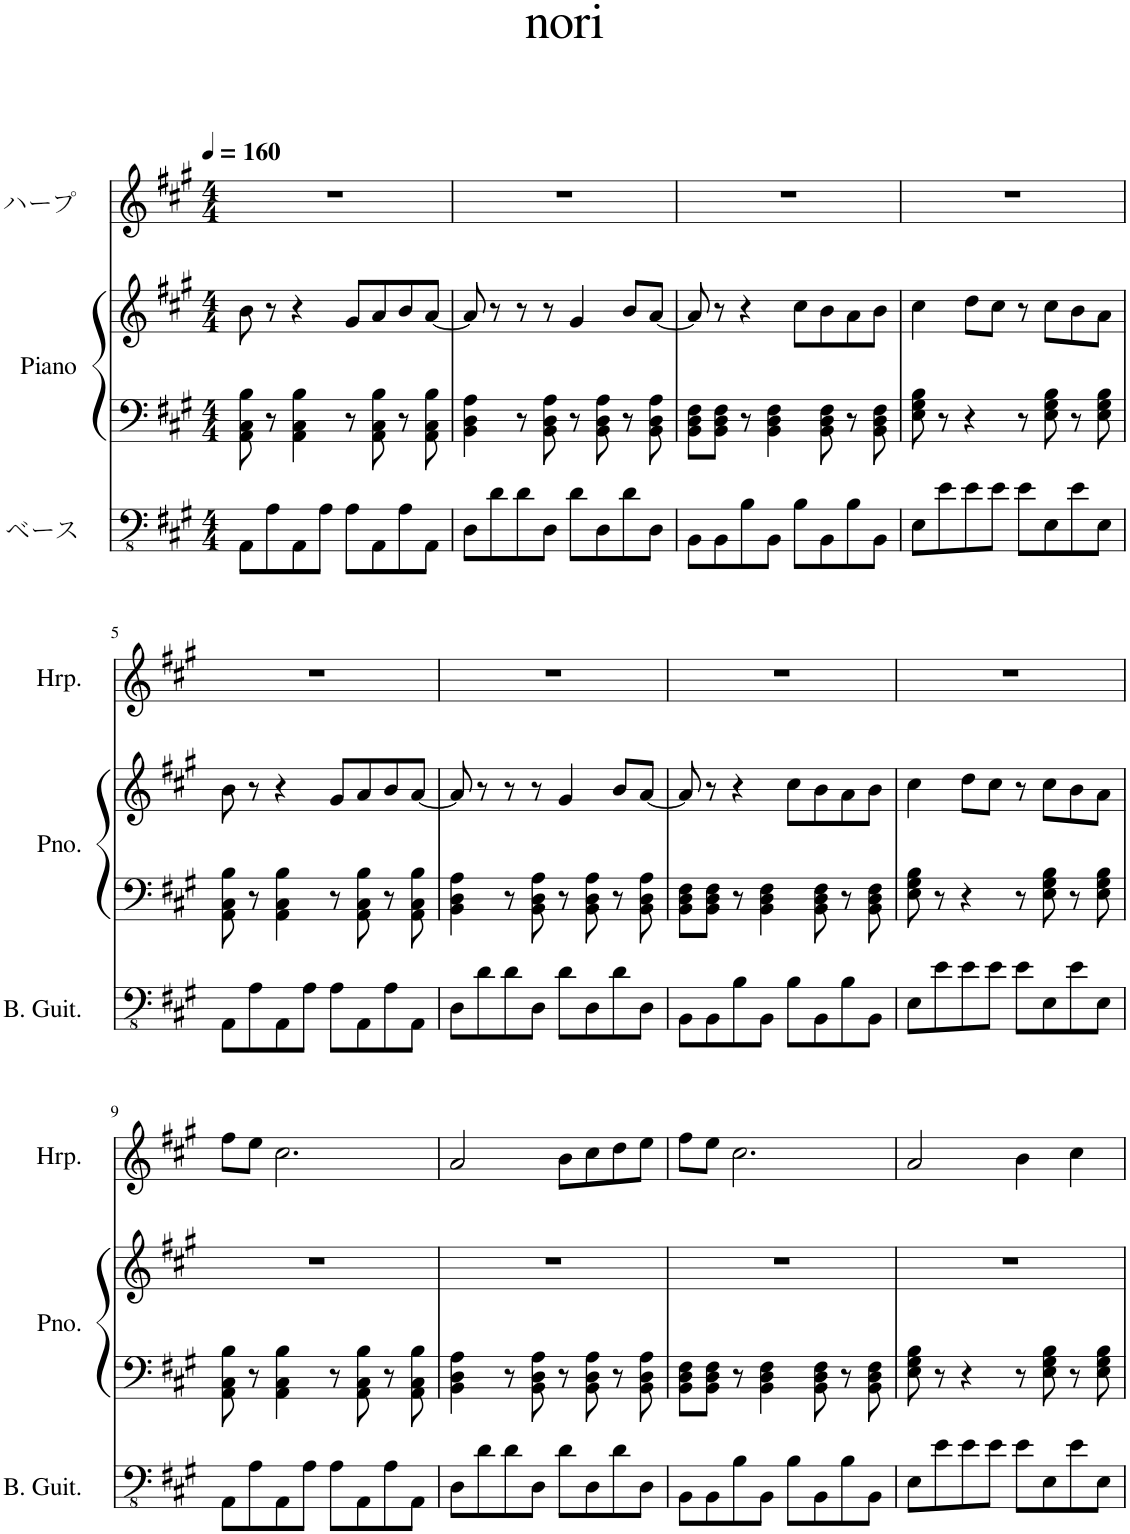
**kern	**kern	**kern	**kern
*part3	*part2	*part2	*part1
*staff4	*staff3	*staff2	*staff1
*I"ベース	*I"Piano	*	*I"ハープ
*	*I'Pno.	*	*
*clefFv4	*clefF4	*clefG2	*clefG2
*k[f#c#g#]	*k[f#c#g#]	*k[f#c#g#]	*k[f#c#g#]
*M4/4	*M4/4	*M4/4	*M4/4
*MM160	*MM160	*MM160	*MM160
=1	=1	=1	=1
8AAA\L	8AA\ 8C#\ 8B\	8b\	1r
8AA\	8r	8r	.
8AAA\	4AA\ 4C#\ 4B\	4r	.
8AA\J	.	.	.
8AA\L	8r	8g#/L	.
8AAA\	8AA\ 8C#\ 8B\	8a/	.
8AA\	8r	8b/	.
8AAA\J	8AA\ 8C#\ 8B\	[8a/J	.
=2	=2	=2	=2
8DD\L	4BB\ 4D\ 4A\	8a/]	1r
8D\	.	8r	.
8D\	8r	8r	.
8DD\J	8BB\ 8D\ 8A\	8r	.
8D\L	8r	4g#/	.
8DD\	8BB\ 8D\ 8A\	.	.
8D\	8r	8b/L	.
8DD\J	8BB\ 8D\ 8A\	[8a/J	.
=3	=3	=3	=3
8BBB\L	8BB\ 8D\ 8F#\L	8a/]	1r
8BBB\	8BB\ 8D\ 8F#\J	8r	.
8BB\	8r	4r	.
8BBB\J	4BB\ 4D\ 4F#\	.	.
8BB\L	.	8cc#\L	.
8BBB\	8BB\ 8D\ 8F#\	8b\	.
8BB\	8r	8a\	.
8BBB\J	8BB\ 8D\ 8F#\	8b\J	.
=4	=4	=4	=4
8EE\L	8E\ 8G#\ 8B\	4cc#\	1r
8E\	8r	.	.
8E\	4r	8dd\L	.
8E\J	.	8cc#\J	.
8E\L	8r	8r	.
8EE\	8E\ 8G#\ 8B\	8cc#\L	.
8E\	8r	8b\	.
8EE\J	8E\ 8G#\ 8B\	8a\J	.
!!LO:LB:g=z
=5	=5	=5	=5
8AAA\L	8AA\ 8C#\ 8B\	8b\	1r
8AA\	8r	8r	.
8AAA\	4AA\ 4C#\ 4B\	4r	.
8AA\J	.	.	.
8AA\L	8r	8g#/L	.
8AAA\	8AA\ 8C#\ 8B\	8a/	.
8AA\	8r	8b/	.
8AAA\J	8AA\ 8C#\ 8B\	[8a/J	.
=6	=6	=6	=6
8DD\L	4BB\ 4D\ 4A\	8a/]	1r
8D\	.	8r	.
8D\	8r	8r	.
8DD\J	8BB\ 8D\ 8A\	8r	.
8D\L	8r	4g#/	.
8DD\	8BB\ 8D\ 8A\	.	.
8D\	8r	8b/L	.
8DD\J	8BB\ 8D\ 8A\	[8a/J	.
=7	=7	=7	=7
8BBB\L	8BB\ 8D\ 8F#\L	8a/]	1r
8BBB\	8BB\ 8D\ 8F#\J	8r	.
8BB\	8r	4r	.
8BBB\J	4BB\ 4D\ 4F#\	.	.
8BB\L	.	8cc#\L	.
8BBB\	8BB\ 8D\ 8F#\	8b\	.
8BB\	8r	8a\	.
8BBB\J	8BB\ 8D\ 8F#\	8b\J	.
=8	=8	=8	=8
8EE\L	8E\ 8G#\ 8B\	4cc#\	1r
8E\	8r	.	.
8E\	4r	8dd\L	.
8E\J	.	8cc#\J	.
8E\L	8r	8r	.
8EE\	8E\ 8G#\ 8B\	8cc#\L	.
8E\	8r	8b\	.
8EE\J	8E\ 8G#\ 8B\	8a\J	.
!!LO:LB:g=z
=9	=9	=9	=9
8AAA\L	8AA\ 8C#\ 8B\	1r	8ff#\L
8AA\	8r	.	8ee\J
8AAA\	4AA\ 4C#\ 4B\	.	2.cc#\
8AA\J	.	.	.
8AA\L	8r	.	.
8AAA\	8AA\ 8C#\ 8B\	.	.
8AA\	8r	.	.
8AAA\J	8AA\ 8C#\ 8B\	.	.
=10	=10	=10	=10
8DD\L	4BB\ 4D\ 4A\	1r	2a/
8D\	.	.	.
8D\	8r	.	.
8DD\J	8BB\ 8D\ 8A\	.	.
8D\L	8r	.	8b\L
8DD\	8BB\ 8D\ 8A\	.	8cc#\
8D\	8r	.	8dd\
8DD\J	8BB\ 8D\ 8A\	.	8ee\J
=11	=11	=11	=11
8BBB\L	8BB\ 8D\ 8F#\L	1r	8ff#\L
8BBB\	8BB\ 8D\ 8F#\J	.	8ee\J
8BB\	8r	.	2.cc#\
8BBB\J	4BB\ 4D\ 4F#\	.	.
8BB\L	.	.	.
8BBB\	8BB\ 8D\ 8F#\	.	.
8BB\	8r	.	.
8BBB\J	8BB\ 8D\ 8F#\	.	.
=12	=12	=12	=12
8EE\L	8E\ 8G#\ 8B\	1r	2a/
8E\	8r	.	.
8E\	4r	.	.
8E\J	.	.	.
8E\L	8r	.	4b\
8EE\	8E\ 8G#\ 8B\	.	.
8E\	8r	.	4cc#\
8EE\J	8E\ 8G#\ 8B\	.	.
=	=	=	=
*-	*-	*-	*-
